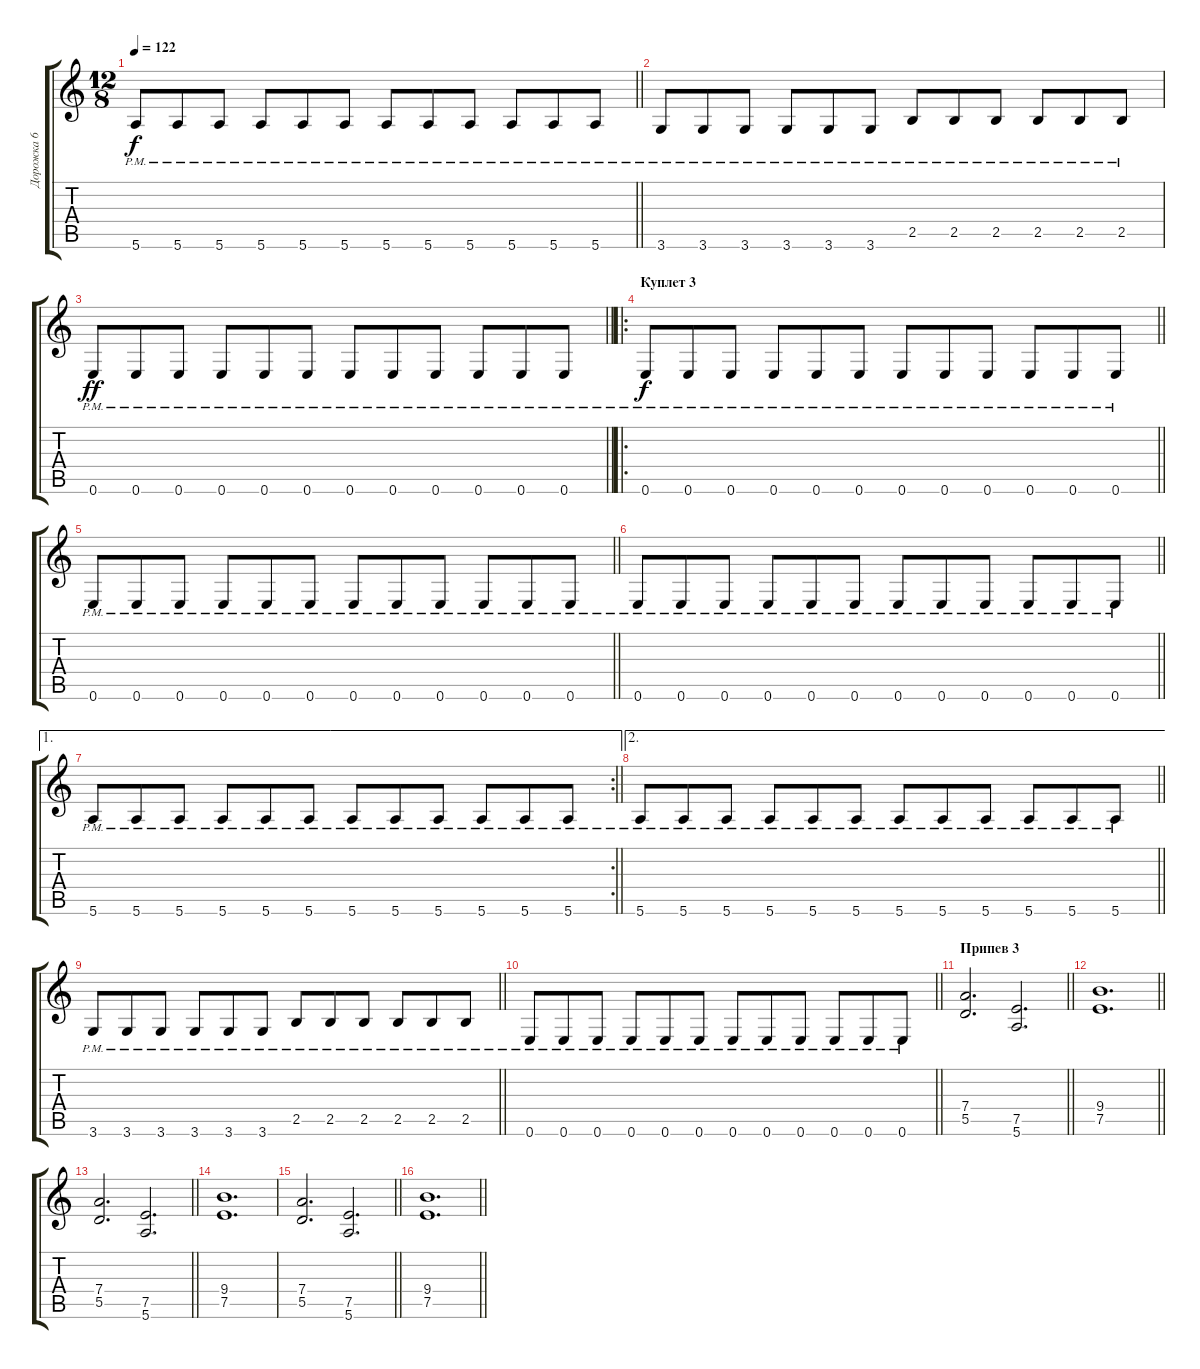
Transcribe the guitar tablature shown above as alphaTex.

\track ("Дорожка 6" "Дорожка 6") {instrument distortionguitar}
\staff {score tabs}
\tuning (E4 B3 G3 D3 A2 E2) {hide}
\ts (12 8)
\tempo 122
\clef g2
\barLineRight lightlight
\ks c
5.6{pm}.8{dy f} 5.6{pm}.8 5.6{pm}.8 5.6{pm}.8 5.6{pm}.8 5.6{pm}.8 5.6{pm}.8 5.6{pm}.8 5.6{pm}.8 5.6{pm}.8 5.6{pm}.8 5.6{pm}.8 |
3.6{pm}.8 3.6{pm}.8 3.6{pm}.8 3.6{pm}.8 3.6{pm}.8 3.6{pm}.8 2.5{pm}.8 2.5{pm}.8 2.5{pm}.8 2.5{pm}.8 2.5{pm}.8 2.5{pm}.8 |
\barLineRight lightlight
0.6{pm}.8{dy ff} 0.6{pm}.8 0.6{pm}.8 0.6{pm}.8 0.6{pm}.8 0.6{pm}.8 0.6{pm}.8 0.6{pm}.8 0.6{pm}.8 0.6{pm}.8 0.6{pm}.8 0.6{pm}.8 |
\ro
\section ("" "Куплет 3")
\barLineRight lightlight
0.6{pm}.8{dy f} 0.6{pm}.8 0.6{pm}.8 0.6{pm}.8 0.6{pm}.8 0.6{pm}.8 0.6{pm}.8 0.6{pm}.8 0.6{pm}.8 0.6{pm}.8 0.6{pm}.8 0.6{pm}.8 |
\barLineRight lightlight
0.6{pm}.8 0.6{pm}.8 0.6{pm}.8 0.6{pm}.8 0.6{pm}.8 0.6{pm}.8 0.6{pm}.8 0.6{pm}.8 0.6{pm}.8 0.6{pm}.8 0.6{pm}.8 0.6{pm}.8 |
\barLineRight lightlight
0.6{pm}.8 0.6{pm}.8 0.6{pm}.8 0.6{pm}.8 0.6{pm}.8 0.6{pm}.8 0.6{pm}.8 0.6{pm}.8 0.6{pm}.8 0.6{pm}.8 0.6{pm}.8 0.6{pm}.8 |
\ae 1
\rc 2
\barLineRight lightlight
5.6{pm}.8 5.6{pm}.8 5.6{pm}.8 5.6{pm}.8 5.6{pm}.8 5.6{pm}.8 5.6{pm}.8 5.6{pm}.8 5.6{pm}.8 5.6{pm}.8 5.6{pm}.8 5.6{pm}.8 |
\ae 2
\barLineRight lightlight
5.6{pm}.8 5.6{pm}.8 5.6{pm}.8 5.6{pm}.8 5.6{pm}.8 5.6{pm}.8 5.6{pm}.8 5.6{pm}.8 5.6{pm}.8 5.6{pm}.8 5.6{pm}.8 5.6{pm}.8 |
\barLineRight lightlight
3.6{pm}.8 3.6{pm}.8 3.6{pm}.8 3.6{pm}.8 3.6{pm}.8 3.6{pm}.8 2.5{pm}.8 2.5{pm}.8 2.5{pm}.8 2.5{pm}.8 2.5{pm}.8 2.5{pm}.8 |
\barLineRight lightlight
0.6{pm}.8 0.6{pm}.8 0.6{pm}.8 0.6{pm}.8 0.6{pm}.8 0.6{pm}.8 0.6{pm}.8 0.6{pm}.8 0.6{pm}.8 0.6{pm}.8 0.6{pm}.8 0.6{pm}.8 |
\section ("" "Припев 3")
\barLineRight lightlight
(7.4 5.5).2{d} (7.5 5.6).2{d} |
\barLineRight lightlight
(9.4 7.5).1{d} |
\barLineRight lightlight
(7.4 5.5).2{d} (7.5 5.6).2{d} |
(9.4 7.5).1{d} |
\barLineRight lightlight
(7.4 5.5).2{d} (7.5 5.6).2{d} |
\barLineRight lightlight
(9.4 7.5).1{d}
